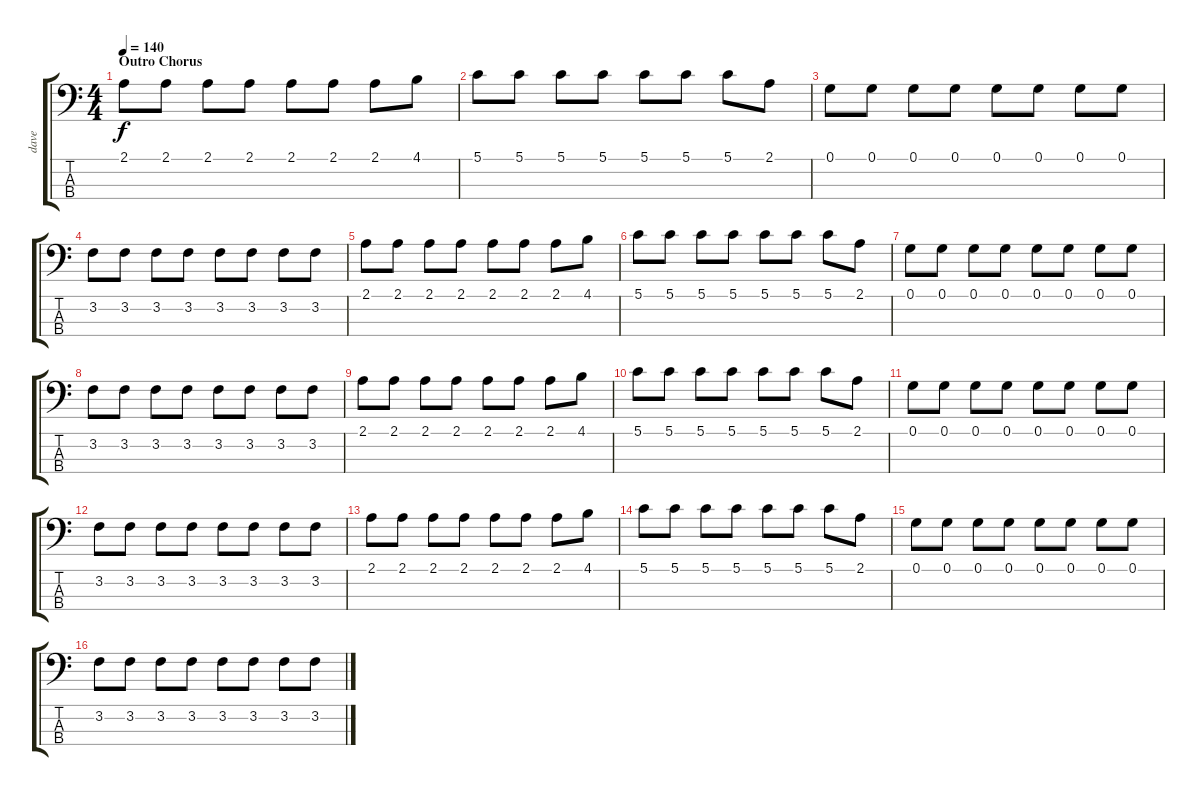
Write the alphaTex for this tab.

\track ("dave" "dave") {instrument electricbasspick}
\staff {score tabs}
\tuning (G2 D2 A1 E1) {hide}
\ts (4 4)
\section ("" "Outro Chorus")
\tempo 140
\clef f4
\ks c
2.1.8{dy f} 2.1.8 2.1.8 2.1.8 2.1.8 2.1.8 2.1.8 4.1.8 |
5.1.8 5.1.8 5.1.8 5.1.8 5.1.8 5.1.8 5.1.8 2.1.8 |
0.1.8 0.1.8 0.1.8 0.1.8 0.1.8 0.1.8 0.1.8 0.1.8 |
3.2.8 3.2.8 3.2.8 3.2.8 3.2.8 3.2.8 3.2.8 3.2.8 |
2.1.8 2.1.8 2.1.8 2.1.8 2.1.8 2.1.8 2.1.8 4.1.8 |
5.1.8 5.1.8 5.1.8 5.1.8 5.1.8 5.1.8 5.1.8 2.1.8 |
0.1.8 0.1.8 0.1.8 0.1.8 0.1.8 0.1.8 0.1.8 0.1.8 |
3.2.8 3.2.8 3.2.8 3.2.8 3.2.8 3.2.8 3.2.8 3.2.8 |
2.1.8 2.1.8 2.1.8 2.1.8 2.1.8 2.1.8 2.1.8 4.1.8 |
5.1.8 5.1.8 5.1.8 5.1.8 5.1.8 5.1.8 5.1.8 2.1.8 |
0.1.8 0.1.8 0.1.8 0.1.8 0.1.8 0.1.8 0.1.8 0.1.8 |
3.2.8 3.2.8 3.2.8 3.2.8 3.2.8 3.2.8 3.2.8 3.2.8 |
2.1.8 2.1.8 2.1.8 2.1.8 2.1.8 2.1.8 2.1.8 4.1.8 |
5.1.8 5.1.8 5.1.8 5.1.8 5.1.8 5.1.8 5.1.8 2.1.8 |
0.1.8 0.1.8 0.1.8 0.1.8 0.1.8 0.1.8 0.1.8 0.1.8 |
3.2.8 3.2.8 3.2.8 3.2.8 3.2.8 3.2.8 3.2.8 3.2.8
